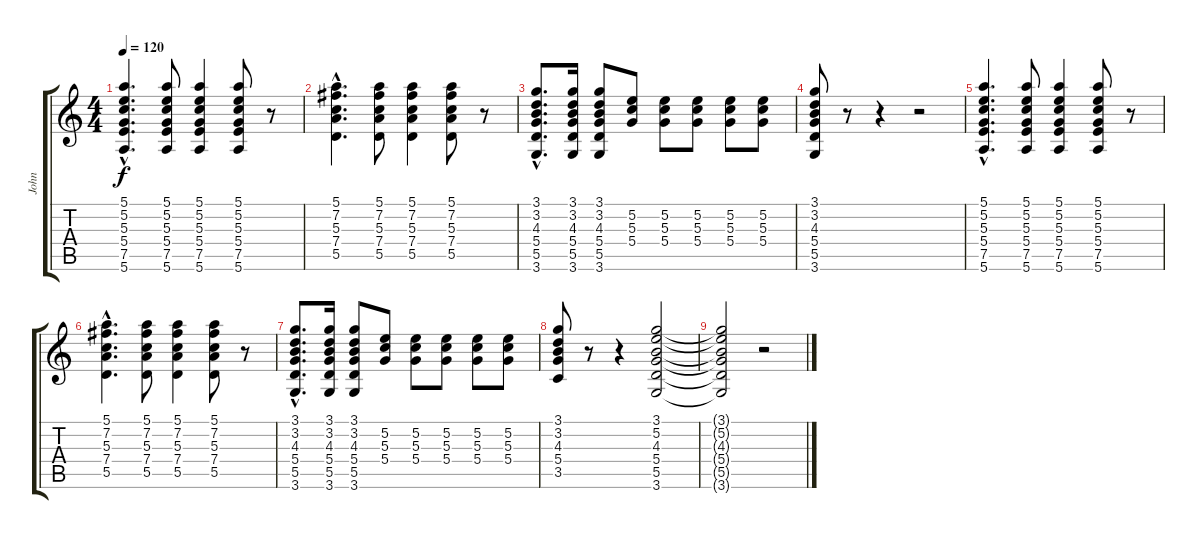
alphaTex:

\track ("John" "John") {instrument acousticguitarnylon}
\staff {score tabs}
\tuning (E4 B3 G3 D3 A2 E2) {hide}
\ts (4 4)
\tempo 120
\clef g2
\ks c
(5.1{hac} 5.2{hac} 5.3{hac} 5.4{hac} 7.5{hac} 5.6{hac}).4{d dy f} (5.1 5.2 5.3 5.4 7.5 5.6).8 (5.1 5.2 5.3 5.4 7.5 5.6).4 (5.1 5.2 5.3 5.4 7.5 5.6).8 r.8 |
(5.1{hac} 7.2{hac} 5.3{hac} 7.4{hac} 5.5{hac}).4{d} (5.1 7.2 5.3 7.4 5.5).8 (5.1 7.2 5.3 7.4 5.5).4 (5.1 7.2 5.3 7.4 5.5).8 r.8 |
(3.1{hac} 3.2{hac} 4.3{hac} 5.4{hac} 5.5{hac} 3.6{hac}).8{d} (3.1 3.2 4.3 5.4 5.5 3.6).16 (3.1 3.2 4.3 5.4 5.5 3.6).8 (5.2 5.3 5.4).8 (5.2 5.3 5.4).8 (5.2 5.3 5.4).8 (5.2 5.3 5.4).8 (5.2 5.3 5.4).8 |
(3.1 3.2 4.3 5.4 5.5 3.6).8 r.8 r.4 r.2 |
(5.1{hac} 5.2{hac} 5.3{hac} 5.4{hac} 7.5{hac} 5.6{hac}).4{d} (5.1 5.2 5.3 5.4 7.5 5.6).8 (5.1 5.2 5.3 5.4 7.5 5.6).4 (5.1 5.2 5.3 5.4 7.5 5.6).8 r.8 |
(5.1{hac} 7.2{hac} 5.3{hac} 7.4{hac} 5.5{hac}).4{d} (5.1 7.2 5.3 7.4 5.5).8 (5.1 7.2 5.3 7.4 5.5).4 (5.1 7.2 5.3 7.4 5.5).8 r.8 |
(3.1{hac} 3.2{hac} 4.3{hac} 5.4{hac} 5.5{hac} 3.6{hac}).8{d} (3.1 3.2 4.3 5.4 5.5 3.6).16 (3.1 3.2 4.3 5.4 5.5 3.6).8 (5.2 5.3 5.4).8 (5.2 5.3 5.4).8 (5.2 5.3 5.4).8 (5.2 5.3 5.4).8 (5.2 5.3 5.4).8 |
(3.1 3.2 4.3 5.4 3.5).8 r.8 r.4 (3.1 5.2 4.3 5.4 5.5 3.6).2 |
(3.1{t} 5.2{t} 4.3{t} 5.4{t} 5.5{t} 3.6{t}).2 r.2
